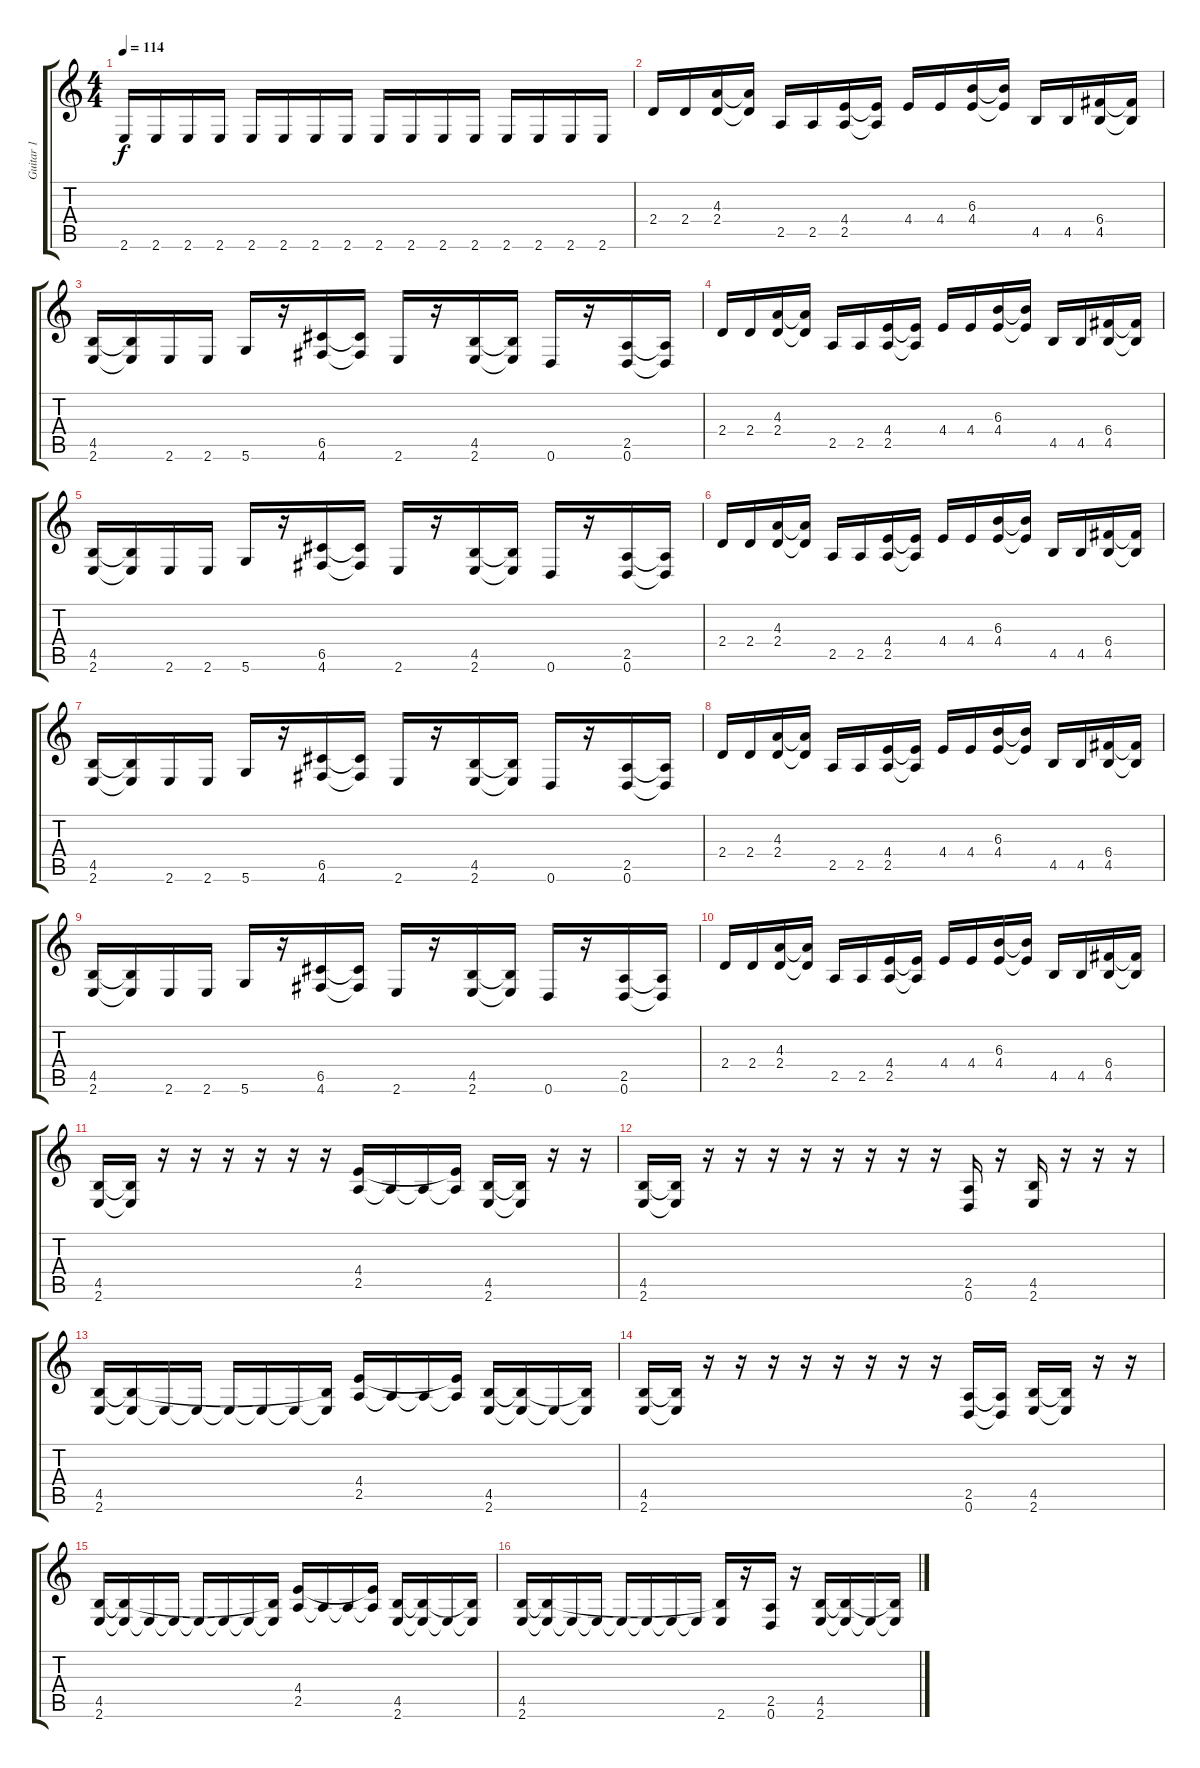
\track ("Guitar 1" "Guitar 1") {instrument distortionguitar}
\staff {score tabs}
\tuning (D4 A3 F3 C3 G2 D2) {hide}
\ts (4 4)
\tempo 114
\clef g2
\ks c
2.6.16{dy f} 2.6.16 2.6.16 2.6.16 2.6.16 2.6.16 2.6.16 2.6.16 2.6.16 2.6.16 2.6.16 2.6.16 2.6.16 2.6.16 2.6.16 2.6.16 |
2.4.16 2.4.16 (4.3 2.4).16 (4.3{t} 2.4{t}).16 2.5.16 2.5.16 (4.4 2.5).16 (4.4{t} 2.5{t}).16 4.4.16 4.4.16 (6.3 4.4).16 (6.3{t} 4.4{t}).16 4.5.16 4.5.16 (6.4 4.5).16 (6.4{t} 4.5{t}).16 |
(4.5 2.6).16 (4.5{t} 2.6{t}).16 2.6.16 2.6.16 5.6.16 r.16 (6.5 4.6).16 (6.5{t} 4.6{t}).16 2.6.16 r.16 (4.5 2.6).16 (4.5{t} 2.6{t}).16 0.6.16 r.16 (2.5 0.6).16 (2.5{t} 0.6{t}).16 |
2.4.16 2.4.16 (4.3 2.4).16 (4.3{t} 2.4{t}).16 2.5.16 2.5.16 (4.4 2.5).16 (4.4{t} 2.5{t}).16 4.4.16 4.4.16 (6.3 4.4).16 (6.3{t} 4.4{t}).16 4.5.16 4.5.16 (6.4 4.5).16 (6.4{t} 4.5{t}).16 |
(4.5 2.6).16 (4.5{t} 2.6{t}).16 2.6.16 2.6.16 5.6.16 r.16 (6.5 4.6).16 (6.5{t} 4.6{t}).16 2.6.16 r.16 (4.5 2.6).16 (4.5{t} 2.6{t}).16 0.6.16 r.16 (2.5 0.6).16 (2.5{t} 0.6{t}).16 |
2.4.16 2.4.16 (4.3 2.4).16 (4.3{t} 2.4{t}).16 2.5.16 2.5.16 (4.4 2.5).16 (4.4{t} 2.5{t}).16 4.4.16 4.4.16 (6.3 4.4).16 (6.3{t} 4.4{t}).16 4.5.16 4.5.16 (6.4 4.5).16 (6.4{t} 4.5{t}).16 |
(4.5 2.6).16 (4.5{t} 2.6{t}).16 2.6.16 2.6.16 5.6.16 r.16 (6.5 4.6).16 (6.5{t} 4.6{t}).16 2.6.16 r.16 (4.5 2.6).16 (4.5{t} 2.6{t}).16 0.6.16 r.16 (2.5 0.6).16 (2.5{t} 0.6{t}).16 |
2.4.16 2.4.16 (4.3 2.4).16 (4.3{t} 2.4{t}).16 2.5.16 2.5.16 (4.4 2.5).16 (4.4{t} 2.5{t}).16 4.4.16 4.4.16 (6.3 4.4).16 (6.3{t} 4.4{t}).16 4.5.16 4.5.16 (6.4 4.5).16 (6.4{t} 4.5{t}).16 |
(4.5 2.6).16 (4.5{t} 2.6{t}).16 2.6.16 2.6.16 5.6.16 r.16 (6.5 4.6).16 (6.5{t} 4.6{t}).16 2.6.16 r.16 (4.5 2.6).16 (4.5{t} 2.6{t}).16 0.6.16 r.16 (2.5 0.6).16 (2.5{t} 0.6{t}).16 |
2.4.16 2.4.16 (4.3 2.4).16 (4.3{t} 2.4{t}).16 2.5.16 2.5.16 (4.4 2.5).16 (4.4{t} 2.5{t}).16 4.4.16 4.4.16 (6.3 4.4).16 (6.3{t} 4.4{t}).16 4.5.16 4.5.16 (6.4 4.5).16 (6.4{t} 4.5{t}).16 |
(4.5 2.6).16 (4.5{t} 2.6{t}).16 r.16 r.16 r.16 r.16 r.16 r.16 (4.4 2.5).16 2.5{t}.16 2.5{t}.16 (4.4{t} 2.5{t}).16 (4.5 2.6).16 (4.5{t} 2.6{t}).16 r.16 r.16 |
(4.5 2.6).16 (4.5{t} 2.6{t}).16 r.16 r.16 r.16 r.16 r.16 r.16 r.16 r.16 (2.5 0.6).16 r.16 (4.5 2.6).16 r.16 r.16 r.16 |
(4.5 2.6).16 (4.5{t} 2.6{t}).16 2.6{t}.16 2.6{t}.16 2.6{t}.16 2.6{t}.16 2.6{t}.16 (4.5{t} 2.6{t}).16 (4.4 2.5).16 2.5{t}.16 2.5{t}.16 (4.4{t} 2.5{t}).16 (4.5 2.6).16 (4.5{t} 2.6{t}).16 2.6{t}.16 (4.5{t} 2.6{t}).16 |
(4.5 2.6).16 (4.5{t} 2.6{t}).16 r.16 r.16 r.16 r.16 r.16 r.16 r.16 r.16 (2.5 0.6).16 (2.5{t} 0.6{t}).16 (4.5 2.6).16 (4.5{t} 2.6{t}).16 r.16 r.16 |
(4.5 2.6).16 (4.5{t} 2.6{t}).16 2.6{t}.16 2.6{t}.16 2.6{t}.16 2.6{t}.16 2.6{t}.16 (4.5{t} 2.6{t}).16 (4.4 2.5).16 2.5{t}.16 2.5{t}.16 (4.4{t} 2.5{t}).16 (4.5 2.6).16 (4.5{t} 2.6{t}).16 2.6{t}.16 (4.5{t} 2.6{t}).16 |
(4.5 2.6).16 (4.5{t} 2.6{t}).16 2.6{t}.16 2.6{t}.16 2.6{t}.16 2.6{t}.16 2.6{t}.16 2.6{t}.16 (4.5{t} 2.6).16 r.16 (2.5 0.6).16 r.16 (4.5 2.6).16 (4.5{t} 2.6{t}).16 2.6{t}.16 (4.5{t} 2.6{t}).16
